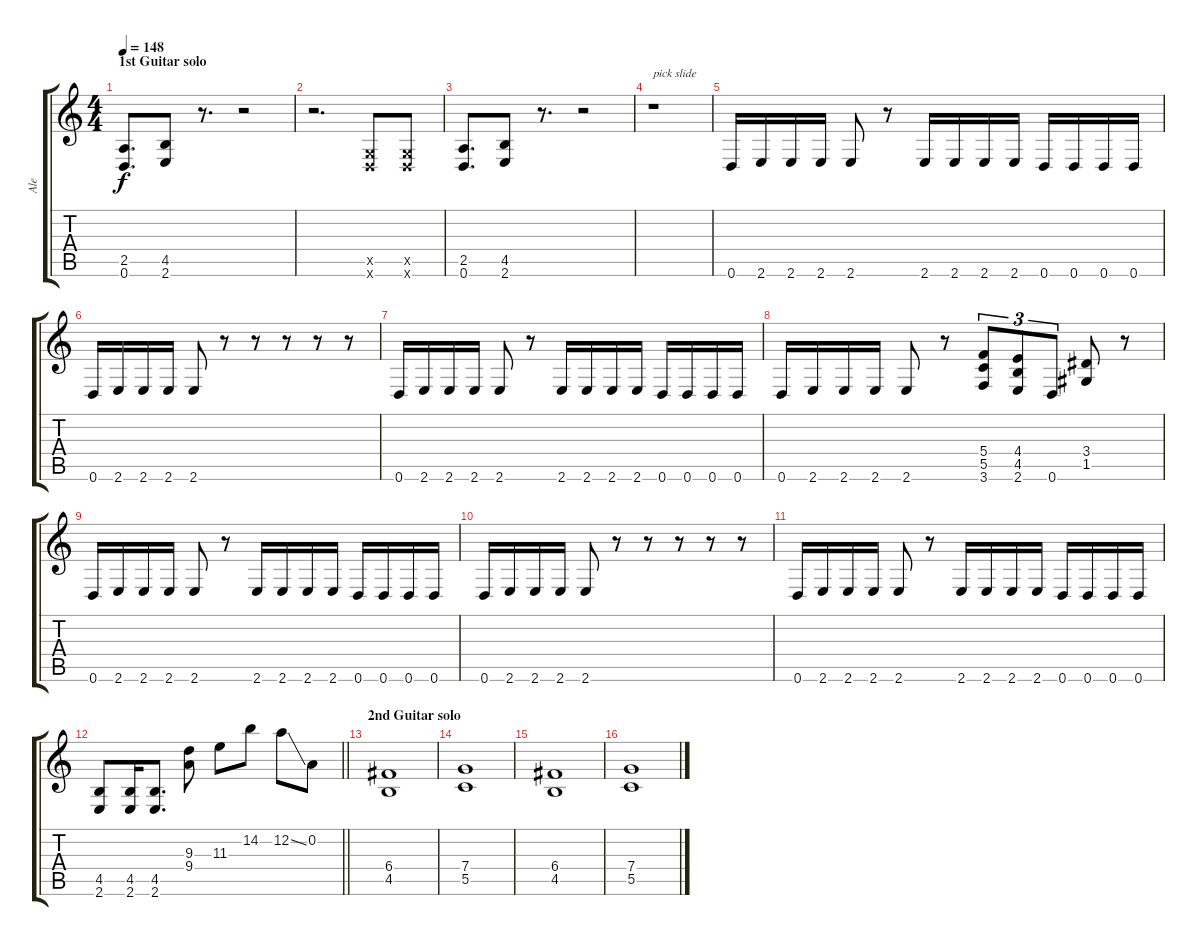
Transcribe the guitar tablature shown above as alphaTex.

\track ("Ale" "Ale") {instrument distortionguitar}
\staff {score tabs}
\tuning (D4 A3 F3 C3 G2 D2) {hide}
\ts (4 4)
\section ("" "1st Guitar solo")
\tempo 148
\clef g2
\ks c
(2.5 0.6).8{d dy f balance 8} (4.5 2.6).8 r.8{d} r.2 |
r.2{d} (0.5{x} 0.6{x}).8 (0.5{x} 0.6{x}).8 |
(2.5 0.6).8{d} (4.5 2.6).8 r.8{d} r.2 |
r.1{txt "pick slide"} |
0.6.16 2.6.16 2.6.16 2.6.16 2.6.8 r.8 2.6.16 2.6.16 2.6.16 2.6.16 0.6.16 0.6.16 0.6.16 0.6.16 |
0.6.16 2.6.16 2.6.16 2.6.16 2.6.8 r.8 r.8 r.8 r.8 r.8 |
0.6.16 2.6.16 2.6.16 2.6.16 2.6.8 r.8 2.6.16 2.6.16 2.6.16 2.6.16 0.6.16 0.6.16 0.6.16 0.6.16 |
0.6.16 2.6.16 2.6.16 2.6.16 2.6.8 r.8 (5.4 5.5 3.6).8{tu (3 2)} (4.4 4.5 2.6).8{tu (3 2)} 0.6.8{tu (3 2)} (3.4 1.5).8 r.8 |
0.6.16 2.6.16 2.6.16 2.6.16 2.6.8 r.8 2.6.16 2.6.16 2.6.16 2.6.16 0.6.16 0.6.16 0.6.16 0.6.16 |
0.6.16 2.6.16 2.6.16 2.6.16 2.6.8 r.8 r.8 r.8 r.8 r.8 |
0.6.16 2.6.16 2.6.16 2.6.16 2.6.8 r.8 2.6.16 2.6.16 2.6.16 2.6.16 0.6.16 0.6.16 0.6.16 0.6.16 |
\barLineRight lightlight
(4.5 2.6).8 (4.5 2.6).16 (4.5 2.6).8{d} (9.3 9.4).8 11.3.8 14.2.8 12.2{ss}.8 0.2.8{volume 0} |
\section ("" "2nd Guitar solo")
(6.4 4.5).1{volume 11} |
(7.4 5.5).1 |
(6.4 4.5).1 |
(7.4 5.5).1
